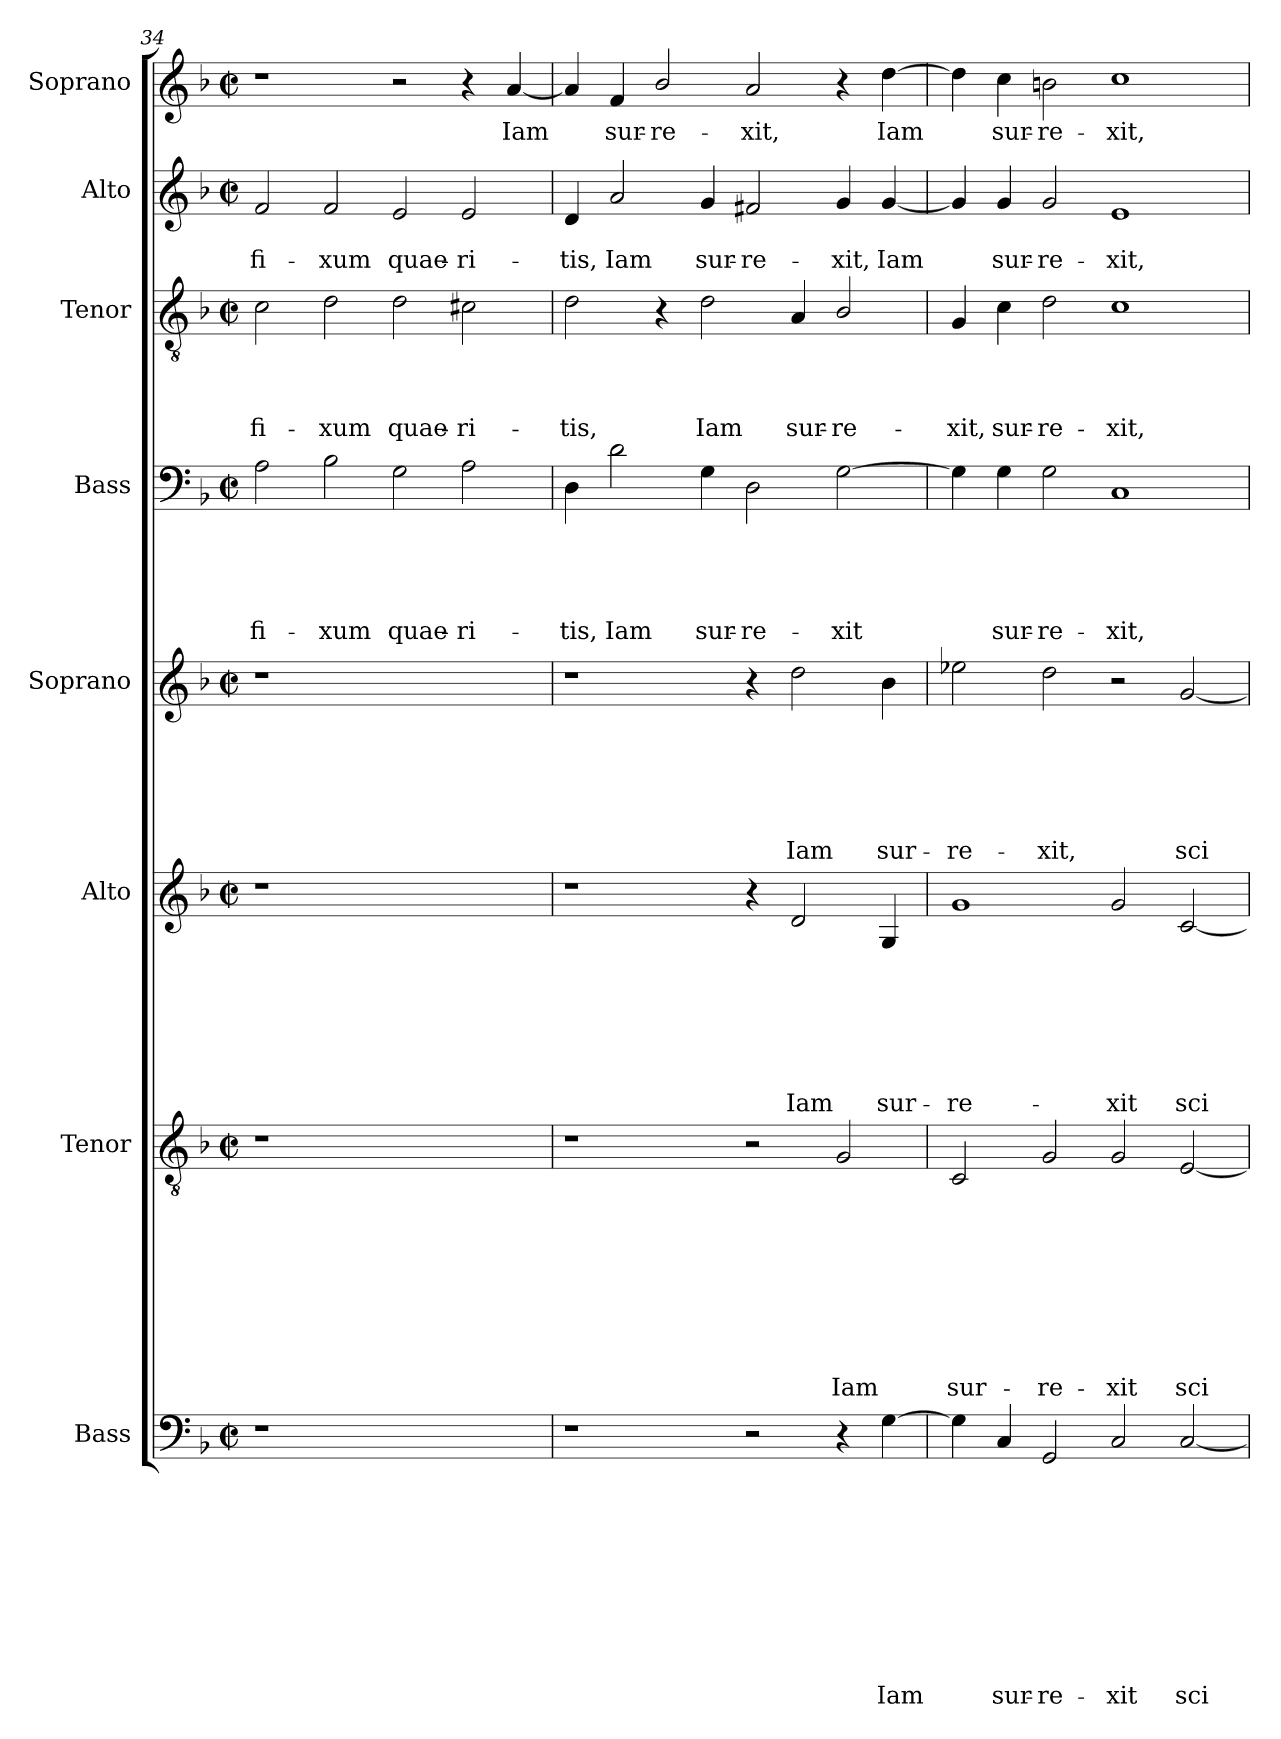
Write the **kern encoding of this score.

**kern	**text	**text	**text	**text	**text	**text	**text	**text	**text	**text	**kern	**text	**text	**text	**text	**text	**text	**text	**text	**text	**kern	**text	**text	**text	**text	**text	**text	**text	**kern	**text	**text	**text	**text	**text	**text	**kern	**text	**text	**text	**text	**text	**kern	**text	**text	**text	**text	**kern	**text	**text	**kern	**text
*part8	*part8	*part8	*part8	*part8	*part8	*part8	*part8	*part8	*part8	*part8	*part7	*part7	*part7	*part7	*part7	*part7	*part7	*part7	*part7	*part7	*part6	*part6	*part6	*part6	*part6	*part6	*part6	*part6	*part5	*part5	*part5	*part5	*part5	*part5	*part5	*part4	*part4	*part4	*part4	*part4	*part4	*part3	*part3	*part3	*part3	*part3	*part2	*part2	*part2	*part1	*part1
*staff8	*staff8	*staff8	*staff8	*staff8	*staff8	*staff8	*staff8	*staff8	*staff8	*staff8	*staff7	*staff7	*staff7	*staff7	*staff7	*staff7	*staff7	*staff7	*staff7	*staff7	*staff6	*staff6	*staff6	*staff6	*staff6	*staff6	*staff6	*staff6	*staff5	*staff5	*staff5	*staff5	*staff5	*staff5	*staff5	*staff4	*staff4	*staff4	*staff4	*staff4	*staff4	*staff3	*staff3	*staff3	*staff3	*staff3	*staff2	*staff2	*staff2	*staff1	*staff1
*I"Bass	*	*	*	*	*	*	*	*	*	*	*I"Tenor	*	*	*	*	*	*	*	*	*	*I"Alto	*	*	*	*	*	*	*	*I"Soprano	*	*	*	*	*	*	*I"Bass	*	*	*	*	*	*I"Tenor	*	*	*	*	*I"Alto	*	*	*I"Soprano	*
*I'B.	*	*	*	*	*	*	*	*	*	*	*I'T.	*	*	*	*	*	*	*	*	*	*I'A. 2	*	*	*	*	*	*	*	*I'S.	*	*	*	*	*	*	*I'B.	*	*	*	*	*	*I'T.	*	*	*	*	*I'A.	*	*	*I'S.	*
*clefF4	*	*	*	*	*	*	*	*	*	*	*clefGv2	*	*	*	*	*	*	*	*	*	*clefG2	*	*	*	*	*	*	*	*clefG2	*	*	*	*	*	*	*clefF4	*	*	*	*	*	*clefGv2	*	*	*	*	*clefG2	*	*	*clefG2	*
*k[b-]	*	*	*	*	*	*	*	*	*	*	*k[b-]	*	*	*	*	*	*	*	*	*	*k[b-]	*	*	*	*	*	*	*	*k[b-]	*	*	*	*	*	*	*k[b-]	*	*	*	*	*	*k[b-]	*	*	*	*	*k[b-]	*	*	*k[b-]	*
*F:	*	*	*	*	*	*	*	*	*	*	*F:	*	*	*	*	*	*	*	*	*	*F:	*	*	*	*	*	*	*	*F:	*	*	*	*	*	*	*F:	*	*	*	*	*	*F:	*	*	*	*	*F:	*	*	*F:	*
*M2/2	*	*	*	*	*	*	*	*	*	*	*M2/2	*	*	*	*	*	*	*	*	*	*M2/2	*	*	*	*	*	*	*	*M2/2	*	*	*	*	*	*	*M2/2	*	*	*	*	*	*M2/2	*	*	*	*	*M2/2	*	*	*M2/2	*
*met(c|)	*	*	*	*	*	*	*	*	*	*	*met(c|)	*	*	*	*	*	*	*	*	*	*met(c|)	*	*	*	*	*	*	*	*met(c|)	*	*	*	*	*	*	*met(c|)	*	*	*	*	*	*met(c|)	*	*	*	*	*met(c|)	*	*	*met(c|)	*
=34	=34	=34	=34	=34	=34	=34	=34	=34	=34	=34	=34	=34	=34	=34	=34	=34	=34	=34	=34	=34	=34	=34	=34	=34	=34	=34	=34	=34	=34	=34	=34	=34	=34	=34	=34	=34	=34	=34	=34	=34	=34	=34	=34	=34	=34	=34	=34	=34	=34	=34	=34
!LO:N:vis=1	!	!	!	!	!	!	!	!	!	!	!LO:N:vis=1	!	!	!	!	!	!	!	!	!	!LO:N:vis=1	!	!	!	!	!	!	!	!LO:N:vis=1	!	!	!	!	!	!	!	!	!	!	!	!LO:LY:b	!	!	!	!	!LO:LY:b	!	!	!LO:LY:b	!	!
1r	.	.	.	.	.	.	.	.	.	.	1r	.	.	.	.	.	.	.	.	.	1r	.	.	.	.	.	.	.	1r	.	.	.	.	.	.	2A\	.	.	.	.	-fi-	2c\	.	.	.	-fi-	2f/	.	-fi-	1r	.
!	!	!	!	!	!	!	!	!	!	!	!	!	!	!	!	!	!	!	!	!	!	!	!	!	!	!	!	!	!	!	!	!	!	!	!	!	!	!	!	!	!LO:LY:b	!	!	!	!	!LO:LY:b	!	!	!LO:LY:b	!	!
.	.	.	.	.	.	.	.	.	.	.	.	.	.	.	.	.	.	.	.	.	.	.	.	.	.	.	.	.	.	.	.	.	.	.	.	2B-\	.	.	.	.	-xum	2d\	.	.	.	-xum	2f/	.	-xum	.	.
!	!	!	!	!	!	!	!	!	!	!	!	!	!	!	!	!	!	!	!	!	!	!	!	!	!	!	!	!	!	!	!	!	!	!	!	!	!	!	!	!	!LO:LY:b	!	!	!	!	!LO:LY:b	!	!	!LO:LY:b	!	!
1ryy	.	.	.	.	.	.	.	.	.	.	1ryy	.	.	.	.	.	.	.	.	.	1ryy	.	.	.	.	.	.	.	1ryy	.	.	.	.	.	.	2G\	.	.	.	.	quae-	2d\	.	.	.	quae-	2e/	.	quae-	2r	.
!	!	!	!	!	!	!	!	!	!	!	!	!	!	!	!	!	!	!	!	!	!	!	!	!	!	!	!	!	!	!	!	!	!	!	!	!	!	!	!	!	!LO:LY:b	!	!	!	!	!LO:LY:b	!	!	!LO:LY:b	!	!
.	.	.	.	.	.	.	.	.	.	.	.	.	.	.	.	.	.	.	.	.	.	.	.	.	.	.	.	.	.	.	.	.	.	.	.	2A\	.	.	.	.	-ri-	2c#X\	.	.	.	-ri-	2e/	.	-ri-	4r	.
!	!	!	!	!	!	!	!	!	!	!	!	!	!	!	!	!	!	!	!	!	!	!	!	!	!	!	!	!	!	!	!	!	!	!	!	!	!	!	!	!	!	!	!	!	!	!	!	!	!	!	!LO:LY:b
.	.	.	.	.	.	.	.	.	.	.	.	.	.	.	.	.	.	.	.	.	.	.	.	.	.	.	.	.	.	.	.	.	.	.	.	.	.	.	.	.	.	.	.	.	.	.	.	.	.	[<4a/	Iam
!!LO:LB:g=z
=35	=35	=35	=35	=35	=35	=35	=35	=35	=35	=35	=35	=35	=35	=35	=35	=35	=35	=35	=35	=35	=35	=35	=35	=35	=35	=35	=35	=35	=35	=35	=35	=35	=35	=35	=35	=35	=35	=35	=35	=35	=35	=35	=35	=35	=35	=35	=35	=35	=35	=35	=35
!	!	!	!	!	!	!	!	!	!	!	!	!	!	!	!	!	!	!	!	!	!	!	!	!	!	!	!	!	!	!	!	!	!	!	!	!	!	!	!	!	!LO:LY:b	!	!	!	!	!LO:LY:b	!	!	!LO:LY:b	!	!
1r	.	.	.	.	.	.	.	.	.	.	1r	.	.	.	.	.	.	.	.	.	1r	.	.	.	.	.	.	.	1r	.	.	.	.	.	.	4D\	.	.	.	.	-tis,	2d\	.	.	.	-tis,	4d/	.	-tis,	4a/]	.
!	!	!	!	!	!	!	!	!	!	!	!	!	!	!	!	!	!	!	!	!	!	!	!	!	!	!	!	!	!	!	!	!	!	!	!	!	!	!	!	!	!LO:LY:b	!	!	!	!	!	!	!	!LO:LY:b	!	!LO:LY:b
.	.	.	.	.	.	.	.	.	.	.	.	.	.	.	.	.	.	.	.	.	.	.	.	.	.	.	.	.	.	.	.	.	.	.	.	2d\	.	.	.	.	Iam	.	.	.	.	.	2a/	.	Iam	4f/	sur-
!	!	!	!	!	!	!	!	!	!	!	!	!	!	!	!	!	!	!	!	!	!	!	!	!	!	!	!	!	!	!	!	!	!	!	!	!	!	!	!	!	!	!	!	!	!	!	!	!	!	!	!LO:LY:b
.	.	.	.	.	.	.	.	.	.	.	.	.	.	.	.	.	.	.	.	.	.	.	.	.	.	.	.	.	.	.	.	.	.	.	.	.	.	.	.	.	.	4r	.	.	.	.	.	.	.	2b-/	-re-
!	!	!	!	!	!	!	!	!	!	!	!	!	!	!	!	!	!	!	!	!	!	!	!	!	!	!	!	!	!	!	!	!	!	!	!	!	!	!	!	!	!LO:LY:b	!	!	!	!	!LO:LY:b	!	!	!LO:LY:b	!	!
.	.	.	.	.	.	.	.	.	.	.	.	.	.	.	.	.	.	.	.	.	.	.	.	.	.	.	.	.	.	.	.	.	.	.	.	4G\	.	.	.	.	sur-	2d\	.	.	.	Iam	4g/	.	sur-	.	.
!	!	!	!	!	!	!	!	!	!	!	!	!	!	!	!	!	!	!	!	!	!	!	!	!	!	!	!	!	!	!	!	!	!	!	!	!	!	!	!	!	!LO:LY:b	!	!	!	!	!	!	!	!LO:LY:b	!	!LO:LY:b
2r	.	.	.	.	.	.	.	.	.	.	2r	.	.	.	.	.	.	.	.	.	4r	.	.	.	.	.	.	.	4r	.	.	.	.	.	.	2D\	.	.	.	.	-re-	.	.	.	.	.	2f#X/	.	-re-	2a/	-xit,
!	!	!	!	!	!	!	!	!	!	!	!	!	!	!	!	!	!	!	!	!	!	!	!	!	!	!	!	!LO:LY:b	!	!	!	!	!	!	!LO:LY:b	!	!	!	!	!	!	!	!	!	!	!LO:LY:b	!	!	!	!	!
.	.	.	.	.	.	.	.	.	.	.	.	.	.	.	.	.	.	.	.	.	2d/	.	.	.	.	.	.	Iam	2dd\	.	.	.	.	.	Iam	.	.	.	.	.	.	4A/	.	.	.	sur-	.	.	.	.	.
!	!	!	!	!	!	!	!	!	!	!	!	!	!	!	!	!	!	!	!	!LO:LY:b	!	!	!	!	!	!	!	!	!	!	!	!	!	!	!	!	!	!	!	!	!LO:LY:b	!	!	!	!	!LO:LY:b	!	!	!LO:LY:b	!	!
4r	.	.	.	.	.	.	.	.	.	.	2G/	.	.	.	.	.	.	.	.	Iam	.	.	.	.	.	.	.	.	.	.	.	.	.	.	.	[>2G\	.	.	.	.	-xit	2B-/	.	.	.	-re-	4g/	.	-xit,	4r	.
!	!	!	!	!	!	!	!	!	!	!LO:LY:b	!	!	!	!	!	!	!	!	!	!	!	!	!	!	!	!	!	!LO:LY:b	!	!	!	!	!	!	!LO:LY:b	!	!	!	!	!	!	!	!	!	!	!	!	!	!LO:LY:b	!	!LO:LY:b
[>4G\	.	.	.	.	.	.	.	.	.	Iam	.	.	.	.	.	.	.	.	.	.	4G/	.	.	.	.	.	.	sur-	4b-\	.	.	.	.	.	sur-	.	.	.	.	.	.	.	.	.	.	.	[<4g/	.	Iam	[>4dd\	Iam
=36	=36	=36	=36	=36	=36	=36	=36	=36	=36	=36	=36	=36	=36	=36	=36	=36	=36	=36	=36	=36	=36	=36	=36	=36	=36	=36	=36	=36	=36	=36	=36	=36	=36	=36	=36	=36	=36	=36	=36	=36	=36	=36	=36	=36	=36	=36	=36	=36	=36	=36	=36
!	!	!	!	!	!	!	!	!	!	!	!	!	!	!	!	!	!	!	!	!LO:LY:b	!	!	!	!	!	!	!	!LO:LY:b	!	!	!	!	!	!	!LO:LY:b	!	!	!	!	!	!	!	!	!	!	!LO:LY:b	!	!	!	!	!
4G\]	.	.	.	.	.	.	.	.	.	.	2C/	.	.	.	.	.	.	.	.	sur-	1g	.	.	.	.	.	.	-re-	2ee-X\	.	.	.	.	.	-re-	4G\]	.	.	.	.	.	4G/	.	.	.	-xit,	4g/]	.	.	4dd\]	.
!	!	!	!	!	!	!	!	!	!	!LO:LY:b	!	!	!	!	!	!	!	!	!	!	!	!	!	!	!	!	!	!	!	!	!	!	!	!	!	!	!	!	!	!	!LO:LY:b	!	!	!	!	!LO:LY:b	!	!	!LO:LY:b	!	!LO:LY:b
4C/	.	.	.	.	.	.	.	.	.	sur-	.	.	.	.	.	.	.	.	.	.	.	.	.	.	.	.	.	.	.	.	.	.	.	.	.	4G\	.	.	.	.	sur-	4c\	.	.	.	sur-	4g/	.	sur-	4cc\	sur-
!	!	!	!	!	!	!	!	!	!	!LO:LY:b	!	!	!	!	!	!	!	!	!	!LO:LY:b	!	!	!	!	!	!	!	!	!	!	!	!	!	!	!LO:LY:b	!	!	!	!	!	!LO:LY:b	!	!	!	!	!LO:LY:b	!	!	!LO:LY:b	!	!LO:LY:b
2GG/	.	.	.	.	.	.	.	.	.	-re-	2G/	.	.	.	.	.	.	.	.	-re-	.	.	.	.	.	.	.	.	2dd\	.	.	.	.	.	-xit,	2G\	.	.	.	.	-re-	2d\	.	.	.	-re-	2g/	.	-re-	2bn\	-re-
!	!	!	!	!	!	!	!	!	!	!LO:LY:b	!	!	!	!	!	!	!	!	!	!LO:LY:b	!	!	!	!	!	!	!	!LO:LY:b	!	!	!	!	!	!	!	!	!	!	!	!	!LO:LY:b	!	!	!	!	!LO:LY:b	!	!	!LO:LY:b	!	!LO:LY:b
2C/	.	.	.	.	.	.	.	.	.	-xit	2G/	.	.	.	.	.	.	.	.	-xit	2g/	.	.	.	.	.	.	-xit	2r	.	.	.	.	.	.	1C	.	.	.	.	-xit,	1c	.	.	.	-xit,	1e	.	-xit,	1cc	-xit,
!	!	!	!	!	!	!	!	!	!	!LO:LY:b	!	!	!	!	!	!	!	!	!	!LO:LY:b	!	!	!	!	!	!	!	!LO:LY:b	!	!	!	!	!	!	!LO:LY:b	!	!	!	!	!	!	!	!	!	!	!	!	!	!	!	!
[<2C/	.	.	.	.	.	.	.	.	.	sci-	[<2E/	.	.	.	.	.	.	.	.	sci-	[<2c/	.	.	.	.	.	.	sci-	[<2g/	.	.	.	.	.	sci-	.	.	.	.	.	.	.	.	.	.	.	.	.	.	.	.
=	=	=	=	=	=	=	=	=	=	=	=	=	=	=	=	=	=	=	=	=	=	=	=	=	=	=	=	=	=	=	=	=	=	=	=	=	=	=	=	=	=	=	=	=	=	=	=	=	=	=	=
*-	*-	*-	*-	*-	*-	*-	*-	*-	*-	*-	*-	*-	*-	*-	*-	*-	*-	*-	*-	*-	*-	*-	*-	*-	*-	*-	*-	*-	*-	*-	*-	*-	*-	*-	*-	*-	*-	*-	*-	*-	*-	*-	*-	*-	*-	*-	*-	*-	*-	*-	*-
